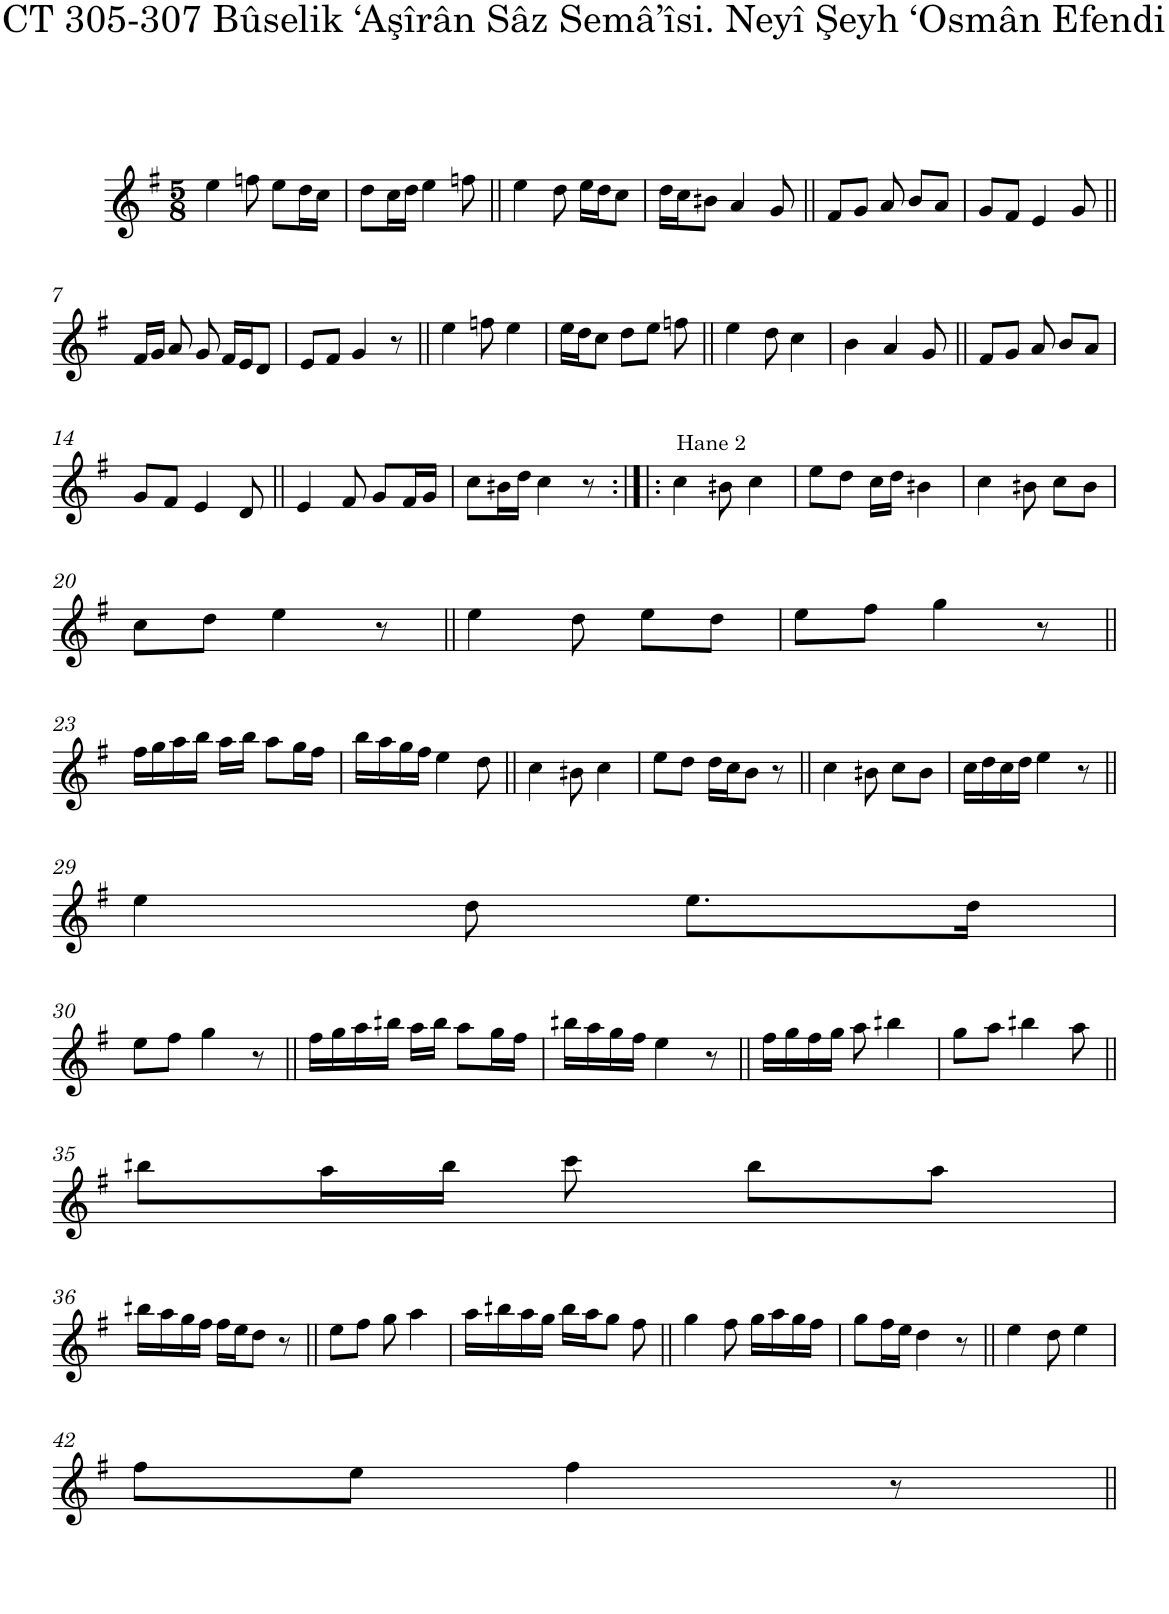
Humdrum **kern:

**kern
*part1
*staff1
*I"Piano
*I'Pno.
*clefG2
*k[f#]
*M5/8
=1
4ee\
8ffn\
8ee\L
16dd\L
16cc\JJ
=2
8dd\L
16cc\L
16dd\JJ
4ee\
8ffn\
=3||
4ee\
8dd\
16ee\LL
16dd\J
8cc\J
=4
16dd\LL
16cc\J
8bn\J
4a/
8g/
=5||
8f#/L
8g/J
8a/
8b/L
8a/J
=6
8g/L
8f#/J
4e/
8g/
!!LO:LB:g=z
=7||
16f#/LL
16g/JJ
8a/
8g/
16f#/LL
16e/J
8d/J
=8
8e/L
8f#/J
4g/
8r
=9||
4ee\
8ffn\
4ee\
=10
16ee\LL
16dd\J
8cc\J
8dd\L
8ee\J
8ffn\
=11||
4ee\
8dd\
4cc\
=12
4b\
4a/
8g/
=13||
8f#/L
8g/J
8a/
8b/L
8a/J
!!LO:LB:g=z
=14
8g/L
8f#/J
4e/
8d/
=15||
4e/
8f#/
8g/L
16f#/L
16g/JJ
=16
8cc\L
16bn\L
16dd\JJ
4cc\
8r
=17:|!|:
!LO:TX:a:t=Hane 2
4cc\
8bn\
4cc\
=18
8ee\L
8dd\J
16cc\LL
16dd\JJ
4bn\
=19
4cc\
8bn\
8cc\L
8b\J
!!LO:LB:g=z
=20
8cc\L
8dd\J
4ee\
8r
=21||
4ee\
8dd\
8ee\L
8dd\J
=22
8ee\L
8ff#\J
4gg\
8r
!!LO:LB:g=z
=23||
16ff#\LL
16gg\
16aa\
16bb\JJ
16aa\LL
16bb\JJ
8aa\L
16gg\L
16ff#\JJ
=24
16bb\LL
16aa\
16gg\
16ff#\JJ
4ee\
8dd\
=25||
4cc\
8bn\
4cc\
=26
8ee\L
8dd\J
16dd\LL
16cc\J
8b\J
8r
=27||
4cc\
8bn\
8cc\L
8b\J
=28
16cc\LL
16dd\
16cc\
16dd\JJ
4ee\
8r
!!LO:LB:g=z
=29||
4ee\
8dd\
8.ee\L
16dd\Jk
!!LO:LB:g=z
=30
8ee\L
8ff#\J
4gg\
8r
=31||
16ff#\LL
16gg\
16aa\
16bbn\JJ
16aa\LL
16bb\JJ
8aa\L
16gg\L
16ff#\JJ
=32
16bbn\LL
16aa\
16gg\
16ff#\JJ
4ee\
8r
=33||
16ff#\LL
16gg\
16ff#\
16gg\JJ
8aa\
4bbn\
=34
8gg\L
8aa\J
4bbn\
8aa\
!!LO:LB:g=z
=35||
8bbn\L
16aa\L
16bb\JJ
8ccc\
8bb\L
8aa\J
!!LO:LB:g=z
=36
16bbn\LL
16aa\
16gg\
16ff#\JJ
16ff#\LL
16ee\J
8dd\J
8r
=37||
8ee\L
8ff#\J
8gg\
4aa\
=38
16aa\LL
16bbn\
16aa\
16gg\JJ
16bb\LL
16aa\J
8gg\J
8ff#\
=39||
4gg\
8ff#\
16gg\LL
16aa\
16gg\
16ff#\JJ
=40
8gg\L
16ff#\L
16ee\JJ
4dd\
8r
=41||
4ee\
8dd\
4ee\
!!LO:LB:g=z
=42
8ff#\L
8ee\J
4ff#\
8r
=||
*-
